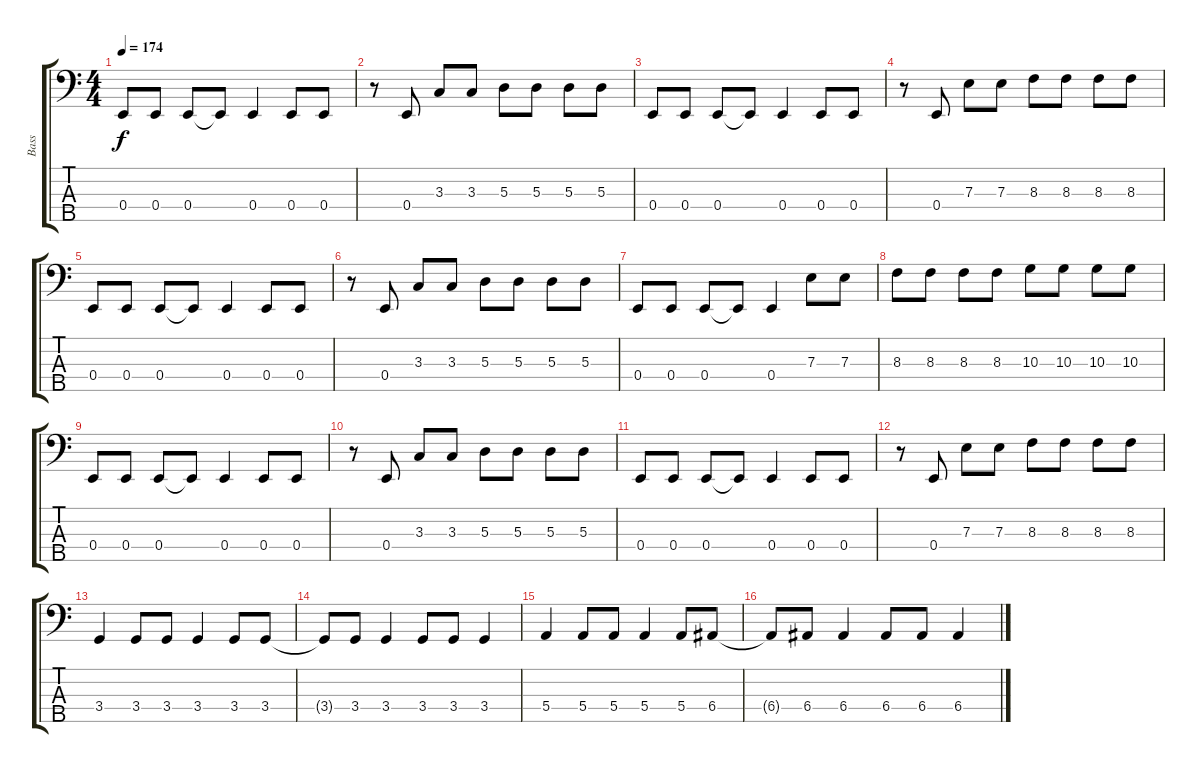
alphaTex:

\track ("Bass" "Bass") {instrument electricbassfinger}
\staff {score tabs}
\tuning (G2 D2 A1 E1 B0) {hide}
\ts (4 4)
\tempo 174
\clef f4
\ks c
0.4.8{dy f} 0.4.8 0.4.8 0.4{t}.8 0.4.4 0.4.8 0.4.8 |
r.8 0.4.8 3.3.8 3.3.8 5.3.8 5.3.8 5.3.8 5.3.8 |
0.4.8 0.4.8 0.4.8 0.4{t}.8 0.4.4 0.4.8 0.4.8 |
r.8 0.4.8 7.3.8 7.3.8 8.3.8 8.3.8 8.3.8 8.3.8 |
0.4.8 0.4.8 0.4.8 0.4{t}.8 0.4.4 0.4.8 0.4.8 |
r.8 0.4.8 3.3.8 3.3.8 5.3.8 5.3.8 5.3.8 5.3.8 |
0.4.8 0.4.8 0.4.8 0.4{t}.8 0.4.4 7.3.8 7.3.8 |
8.3.8 8.3.8 8.3.8 8.3.8 10.3.8 10.3.8 10.3.8 10.3.8 |
0.4.8 0.4.8 0.4.8 0.4{t}.8 0.4.4 0.4.8 0.4.8 |
r.8 0.4.8 3.3.8 3.3.8 5.3.8 5.3.8 5.3.8 5.3.8 |
0.4.8 0.4.8 0.4.8 0.4{t}.8 0.4.4 0.4.8 0.4.8 |
r.8 0.4.8 7.3.8 7.3.8 8.3.8 8.3.8 8.3.8 8.3.8 |
3.4.4 3.4.8 3.4.8 3.4.4 3.4.8 3.4.8 |
3.4{t}.8 3.4.8 3.4.4 3.4.8 3.4.8 3.4.4 |
5.4.4 5.4.8 5.4.8 5.4.4 5.4.8 6.4.8 |
6.4{t}.8 6.4.8 6.4.4 6.4.8 6.4.8 6.4.4
